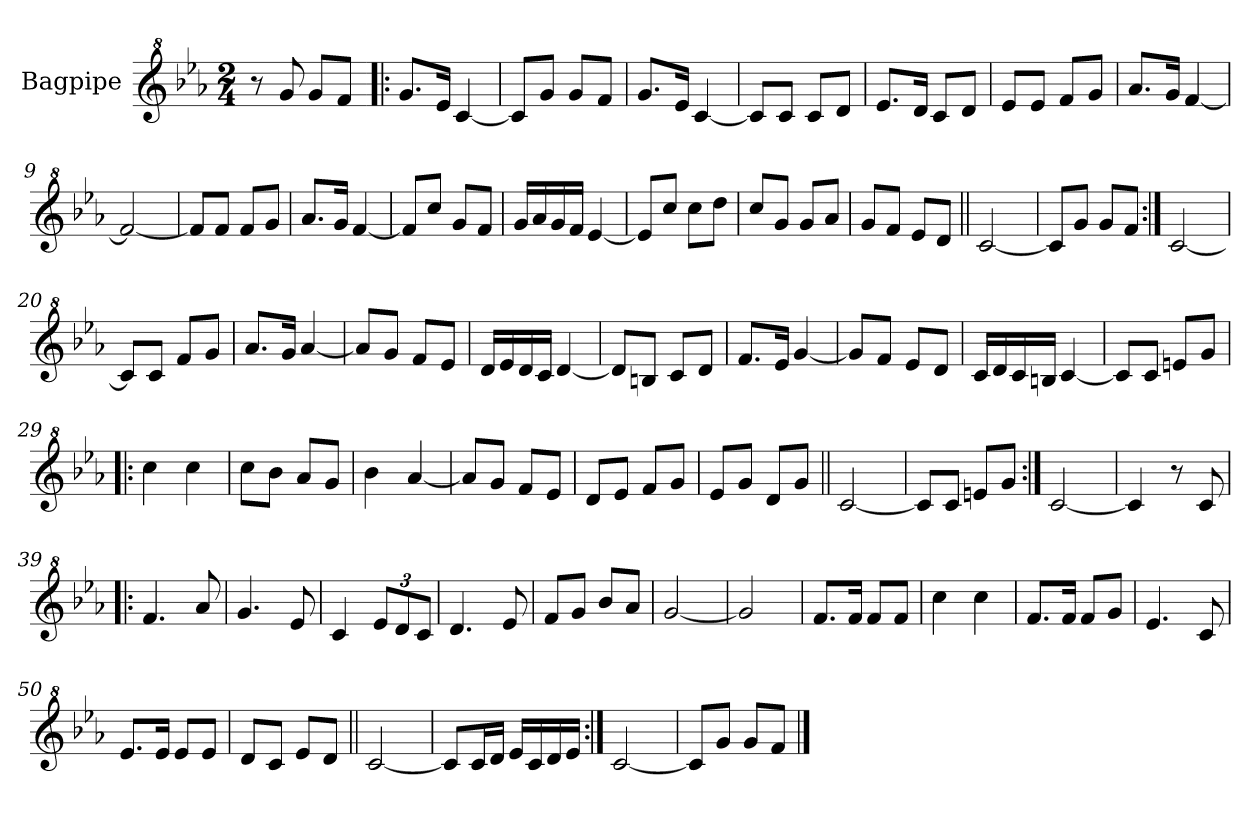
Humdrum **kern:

**kern
*part1
*staff1
*I"Bagpipe
*I'Bag
*clefG^2
*k[b-e-a-]
*M2/4
*MM130
=1
8r
8gg/
8gg/L
8ff/J
=2!|:
8.gg/L
16ee-/Jk
[4cc/
=3
8cc/L]
8gg/J
8gg/L
8ff/J
=4
8.gg/L
16ee-/Jk
[4cc/
=5
8cc/L]
8cc/J
8cc/L
8dd/J
=6
8.ee-/L
16dd/Jk
8cc/L
8dd/J
=7
8ee-/L
8ee-/J
8ff/L
8gg/J
=8
8.aa-/L
16gg/Jk
[4ff/
=9
2ff/_
!!LO:LB:g=z
=10
8ff/L]
8ff/J
8ff/L
8gg/J
=11
8.aa-/L
16gg/Jk
[4ff/
=12
8ff/L]
8ccc/J
8gg/L
8ff/J
=13
16gg/LL
16aa-/
16gg/
16ff/JJ
[4ee-/
=14
8ee-/L]
8ccc/J
8ccc\L
8ddd\J
=15
8ccc/L
8gg/J
8gg/L
8aa-/J
=16
8gg/L
8ff/J
8ee-/L
8dd/J
=17||
[2cc/
=18
8cc/L]
8gg/J
8gg/L
8ff/J
!!LO:LB:g=z
=19:|!
[2cc/
=20
8cc/L]
8cc/J
8ff/L
8gg/J
=21
8.aa-/L
16gg/Jk
[4aa-/
=22
8aa-/L]
8gg/J
8ff/L
8ee-/J
=23
16dd/LL
16ee-/
16dd/
16cc/JJ
[4dd/
=24
8dd/L]
8bn/J
8cc/L
8dd/J
=25
8.ff/L
16ee-/Jk
[4gg/
=26
8gg/L]
8ff/J
8ee-/L
8dd/J
!!LO:LB:g=z
=27
16cc/LL
16dd/
16cc/
16bn/JJ
[4cc/
=28
8cc/L]
8cc/J
8een/L
8gg/J
=29!|:
4ccc\
4ccc\
=30
8ccc\L
8bb-\J
8aa-/L
8gg/J
=31
4bb-\
[4aa-/
=32
8aa-/L]
8gg/J
8ff/L
8ee-/J
=33
8dd/L
8ee-/J
8ff/L
8gg/J
=34
8ee-/L
8gg/J
8dd/L
8gg/J
=35||
[2cc/
!!LO:LB:g=z
=36
8cc/L]
8cc/J
8een/L
8gg/J
=37:|!
[2cc/
=38
4cc/]
8r
8cc/
=39!|:
4.ff/
8aa-/
=40
4.gg/
8ee-/
=41
4cc/
*Xbrackettup
12ee-/L
12dd/
12cc/J
=42
4.dd/
8ee-/
=43
8ff/L
8gg/J
8bb-/L
8aa-/J
=44
[2gg/
=45
2gg/]
!!LO:LB:g=z
=46
8.ff/L
16ff/Jk
8ff/L
8ff/J
=47
4ccc\
4ccc\
=48
8.ff/L
16ff/Jk
8ff/L
8gg/J
=49
4.ee-/
8cc/
=50
8.ee-/L
16ee-/Jk
8ee-/L
8ee-/J
=51
8dd/L
8cc/J
8ee-/L
8dd/J
=52||
[2cc/
=53
8cc/L]
16cc/L
16dd/JJ
16ee-/LL
16cc/
16dd/
16ee-/JJ
=54:|!
[2cc/
!!LO:LB:g=z
=55
8cc/L]
8gg/J
8gg/L
8ff/J
==
*-
